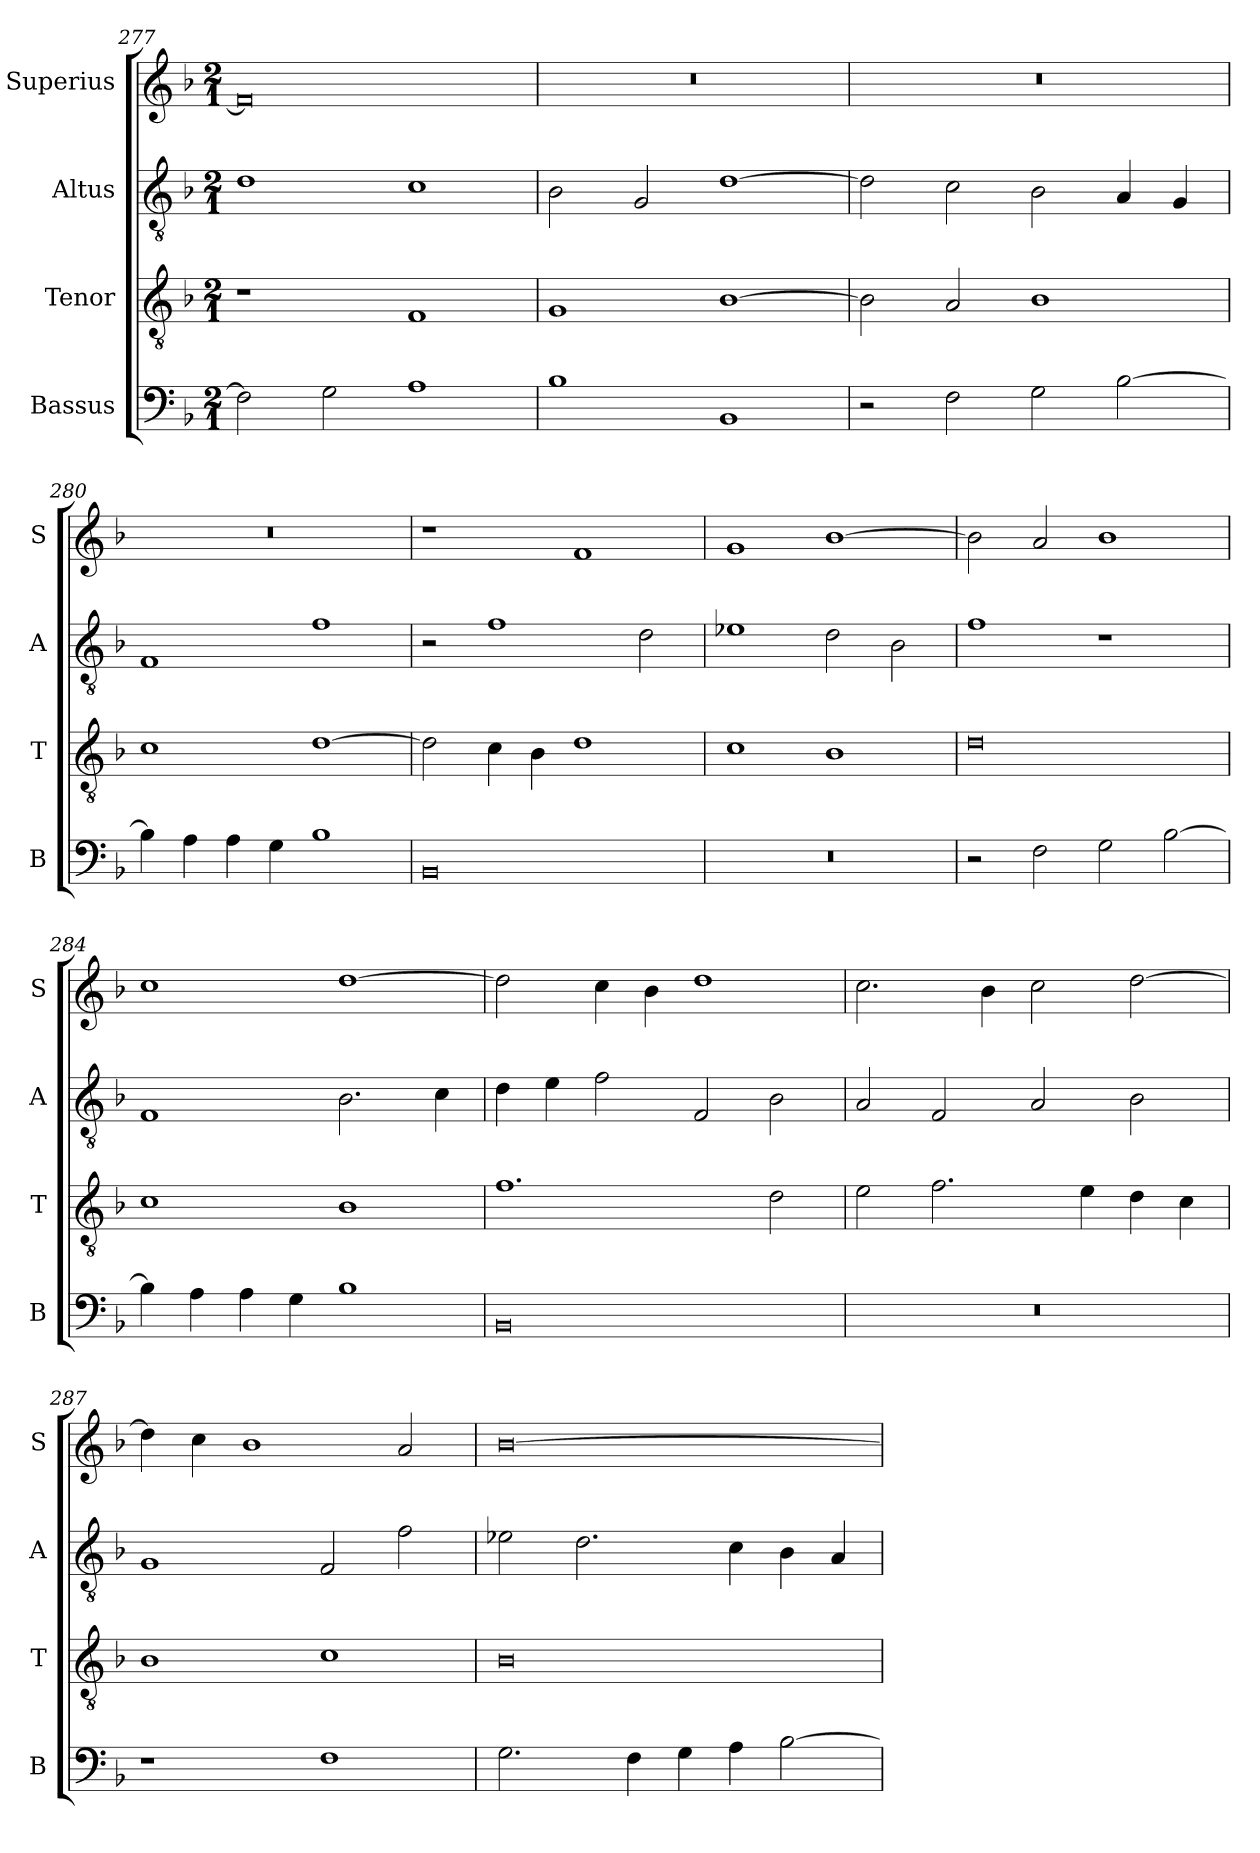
**kern	**kern	**kern	**kern
*part4	*part3	*part2	*part1
*staff4	*staff3	*staff2	*staff1
*I"Bassus	*I"Tenor	*I"Altus	*I"Superius
*I'B	*I'T	*I'A	*I'S
*clefF4	*clefGv2	*clefGv2	*clefG2
*k[b-]	*k[b-]	*k[b-]	*k[b-]
*M2/1	*M2/1	*M2/1	*M2/1
=277	=277	=277	=277
2F\]	1r	1d	0f]
2G\	.	.	.
1A	1F	1c	.
=278	=278	=278	=278
1B-	1G	2B-\	0r
.	.	2G/	.
1BB-	[1B-	[1d	.
=279	=279	=279	=279
2r	2B-\]	2d\]	0r
2F\	2A/	2c\	.
2G\	1B-	2B-\	.
[2B-\	.	4A/	.
.	.	4G/	.
=280	=280	=280	=280
4B-\]	1c	1F	0r
4A\	.	.	.
4A\	.	.	.
4G\	.	.	.
1B-	[1d	1f	.
=281	=281	=281	=281
0BB-	2d\]	2r	1r
.	4c\	1f	.
.	4B-\	.	.
.	1d	.	1f
.	.	2d\	.
=282	=282	=282	=282
0r	1c	1e-X	1g
.	1B-	2d\	[1b-
.	.	2B-\	.
=283	=283	=283	=283
2r	0d	1f	2b-\]
2F\	.	.	2a/
2G\	.	1r	1b-
[2B-\	.	.	.
=284	=284	=284	=284
4B-\]	1c	1F	1cc
4A\	.	.	.
4A\	.	.	.
4G\	.	.	.
1B-	1B-	2.B-\	[1dd
.	.	4c\	.
=285	=285	=285	=285
0BB-	1.f	4d\	2dd\]
.	.	4e\	.
.	.	2f\	4cc\
.	.	.	4b-\
.	.	2F/	1dd
.	2d\	2B-\	.
=286	=286	=286	=286
0r	2e\	2A/	2.cc\
.	2.f\	2F/	.
.	.	.	4b-\
.	.	2A/	2cc\
.	4e\	.	.
.	4d\	2B-\	[2dd\
.	4c\	.	.
=287	=287	=287	=287
1r	1B-	1G	4dd\]
.	.	.	4cc\
.	.	.	1b-
1F	1c	2F/	.
.	.	2f\	2a/
=288	=288	=288	=288
2.G\	0B-	2e-X\	[0b-
.	.	2.d\	.
4F\	.	.	.
4G\	.	.	.
4A\	.	4c\	.
[2B-\	.	4B-\	.
.	.	4A/	.
=	=	=	=
*-	*-	*-	*-
